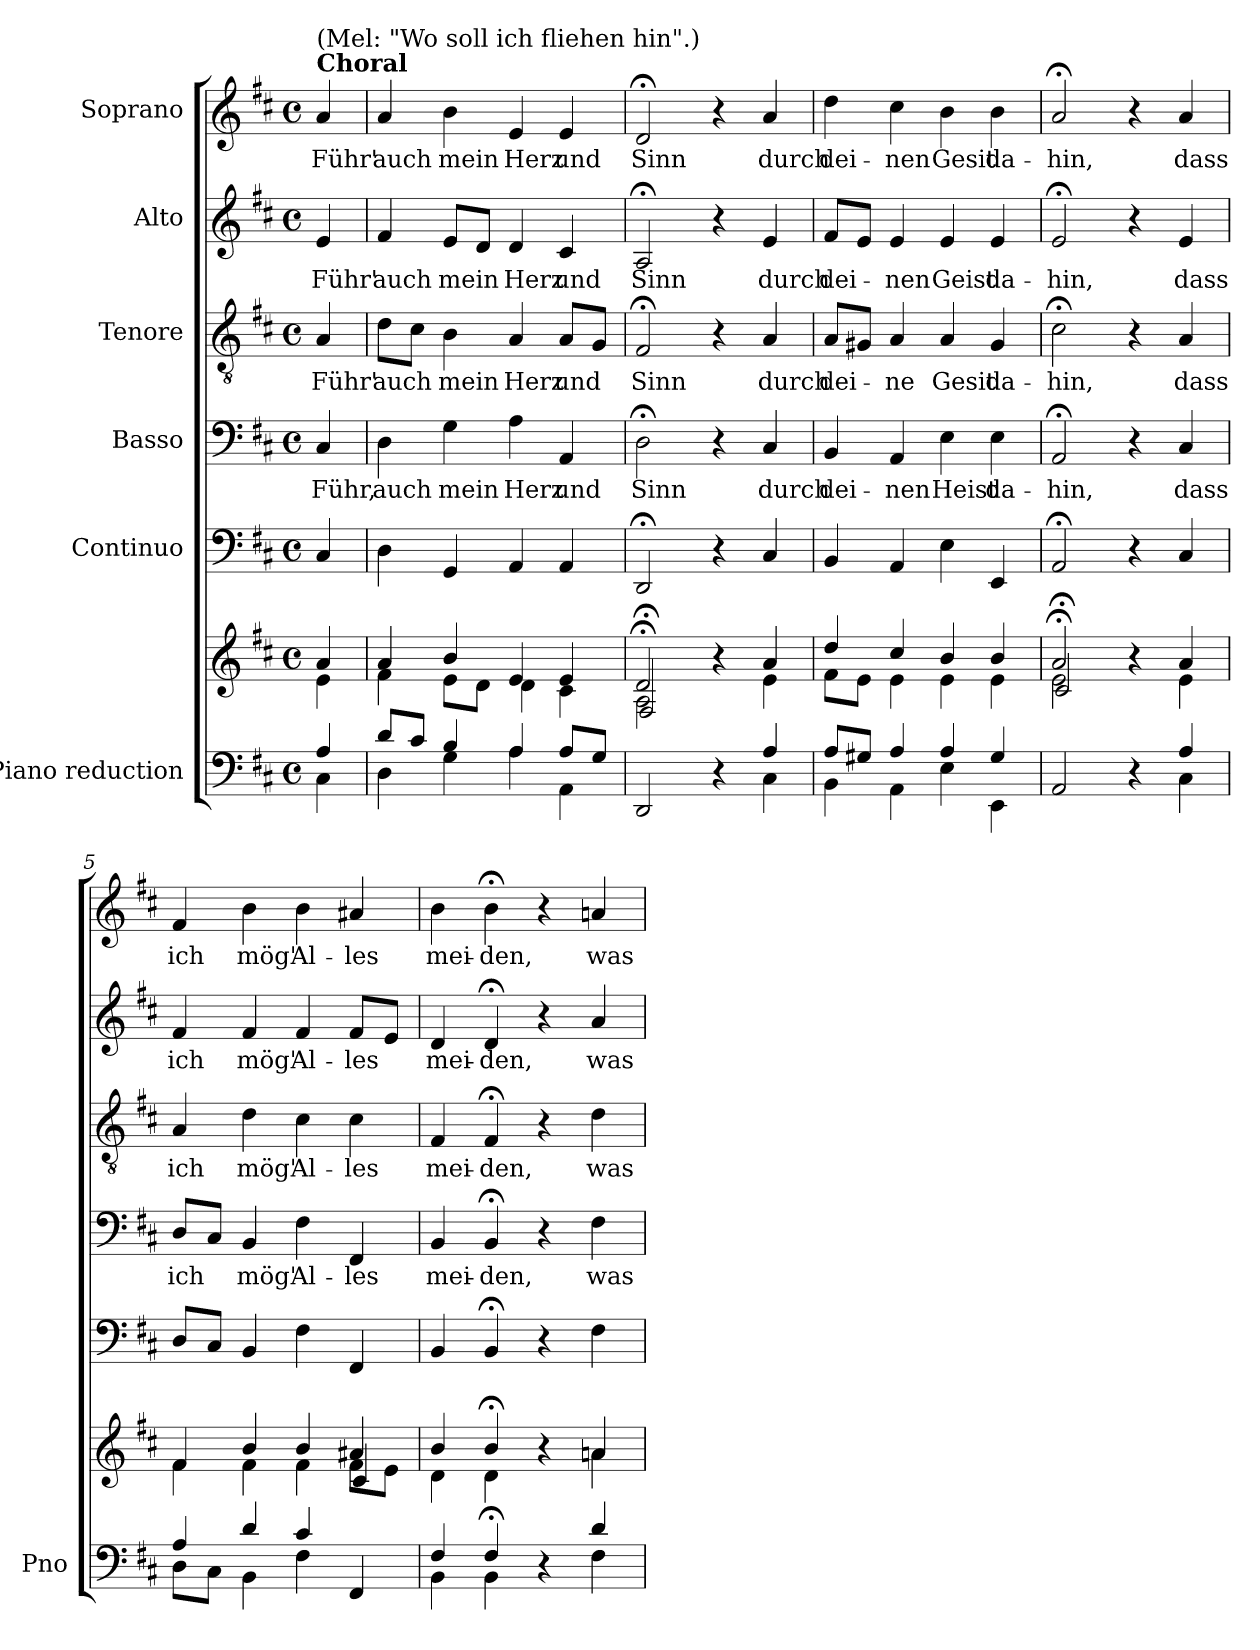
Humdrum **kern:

**kern	**kern	**kern	**kern	**text	**kern	**text	**kern	**text	**kern	**text
*part6	*part6	*part5	*part4	*part4	*part3	*part3	*part2	*part2	*part1	*part1
*staff7	*staff6	*staff5	*staff4	*staff4	*staff3	*staff3	*staff2	*staff2	*staff1	*staff1
*I"Piano reduction	*	*I"Continuo	*I"Basso	*	*I"Tenore	*	*I"Alto	*	*I"Soprano	*
*I'Pno	*	*	*	*	*	*	*	*	*	*
*stria5	*stria5	*	*	*	*	*	*	*	*	*
*clefF4	*clefG2	*clefF4	*clefF4	*	*clefGv2	*	*clefG2	*	*clefG2	*
*k[f#c#]	*k[f#c#]	*k[f#c#]	*k[f#c#]	*	*k[f#c#]	*	*k[f#c#]	*	*k[f#c#]	*
*M4/4	*M4/4	*M4/4	*M4/4	*	*M4/4	*	*M4/4	*	*M4/4	*
*met(c)	*met(c)	*met(c)	*met(c)	*	*met(c)	*	*met(c)	*	*met(c)	*
=	=	=	=	=	=	=	=	=	=	=
*^	*^	*	*	*	*	*	*	*	*	*
!	!	!	!	!	!	!	!	!	!	!	!LO:TX:a:B:t=Choral	!
!	!	!	!	!	!	!	!	!	!	!	!LO:TX:a:t=(Mel&colon; "Wo soll ich fliehen hin".)	!
!	!	!	!	!	!	!LO:LY:b	!	!LO:LY:b	!	!LO:LY:b	!	!LO:LY:b
4A/	4C#\	4a/	4e\	4C#/	4C#/	Führ,	4A/	Führ'	4e/	Führ'	4a/	Führ'
=1	=1	=1	=1	=1	=1	=1	=1	=1	=1	=1	=1	=1
!	!	!	!	!	!	!LO:LY:b	!	!LO:LY:b	!	!LO:LY:b	!	!LO:LY:b
8d/L	4D\	4a/	4f#\	4D\	4D\	auch	8d\L	auch	4f#/	auch	4a/	auch
8c#/J	.	.	.	.	.	.	8c#\J	.	.	.	.	.
!	!	!	!	!	!	!LO:LY:b	!	!LO:LY:b	!	!LO:LY:b	!	!LO:LY:b
4B/	4G\	4b/	8e\L	4GG/	4G\	mein	4B\	mein	8e/L	mein	4b\	mein
.	.	.	8d\J	.	.	.	.	.	8d/J	.	.	.
!	!	!	!	!	!	!LO:LY:b	!	!LO:LY:b	!	!LO:LY:b	!	!LO:LY:b
4A/	4A\	4e/	4d\	4AA/	4A\	Herz	4A/	Herz	4d/	Herz	4e/	Herz
!	!	!	!	!	!	!LO:LY:b	!	!LO:LY:b	!	!LO:LY:b	!	!LO:LY:b
8A/L	4AA\	4e/	4c#\	4AA/	4AA/	und	8A/L	und	4c#/	und	4e/	und
8G/J	.	.	.	.	.	.	8G/J	.	.	.	.	.
=2	=2	=2	=2	=2	=2	=2	=2	=2	=2	=2	=2	=2
*	*	*	*^	*	*	*	*	*	*	*	*	*
!	!	!	!	!	!	!	!LO:LY:b	!	!LO:LY:b	!	!LO:LY:b	!	!LO:LY:b
2ryy	2DD/	2d;</	2A\	2F#;/	2DD;</	2D;<\	Sinn	2F#;</	Sinn	2A;</	Sinn	2d;</	Sinn
4r	4ryy	4r	4ryy	2ryy	4r	4r	.	4r	.	4r	.	4r	.
!	!	!	!	!	!	!	!LO:LY:b	!	!LO:LY:b	!	!LO:LY:b	!	!LO:LY:b
4A/	4C#\	4a/	4e\	.	4C#/	4C#/	durch	4A/	durch	4e/	durch	4a/	durch
*	*	*	*v	*v	*	*	*	*	*	*	*	*	*
=3	=3	=3	=3	=3	=3	=3	=3	=3	=3	=3	=3	=3
!	!	!	!	!	!	!LO:LY:b	!	!LO:LY:b	!	!LO:LY:b	!	!LO:LY:b
8A/L	4BB\	4dd/	8f#\L	4BB/	4BB/	dei-	8A/L	dei-	8f#/L	dei-	4dd\	dei-
8G#X/J	.	.	8e\J	.	.	.	8G#X/J	.	8e/J	.	.	.
!	!	!	!	!	!	!LO:LY:b	!	!LO:LY:b	!	!LO:LY:b	!	!LO:LY:b
4A/	4AA\	4cc#/	4e\	4AA/	4AA/	-nen	4A/	-ne	4e/	-nen	4cc#\	-nen
!	!	!	!	!	!	!LO:LY:b	!	!LO:LY:b	!	!LO:LY:b	!	!LO:LY:b
4A/	4E\	4b/	4e\	4E\	4E\	Heist	4A/	Gesit	4e/	Geist	4b\	Gesit
!	!	!	!	!	!	!LO:LY:b	!	!LO:LY:b	!	!LO:LY:b	!	!LO:LY:b
4G#/	4EE\	4b/	4e\	4EE/	4E\	da-	4G#/	da-	4e/	da-	4b\	da-
=4	=4	=4	=4	=4	=4	=4	=4	=4	=4	=4	=4	=4
*	*	*	*^	*	*	*	*	*	*	*	*	*
!	!	!	!	!	!	!	!LO:LY:b	!	!LO:LY:b	!	!LO:LY:b	!	!LO:LY:b
2ryy	2AA/	2a;</	2e\	2c#;/	2AA;</	2AA;</	-hin,	2c#;<\	-hin,	2e;</	-hin,	2a;</	-hin,
4r	4ryy	4r	4ryy	2ryy	4r	4r	.	4r	.	4r	.	4r	.
!	!	!	!	!	!	!	!LO:LY:b	!	!LO:LY:b	!	!LO:LY:b	!	!LO:LY:b
4A/	4C#\	4a/	4e\	.	4C#/	4C#/	dass	4A/	dass	4e/	dass	4a/	dass
=5	=5	=5	=5	=5	=5	=5	=5	=5	=5	=5	=5	=5	=5
!	!	!	!	!	!	!	!LO:LY:b	!	!LO:LY:b	!	!LO:LY:b	!	!LO:LY:b
4A/	8D\L	4f#/	4f#\	2.ryy	8D/L	8D/L	ich	4A/	ich	4f#/	ich	4f#/	ich
.	8C#\J	.	.	.	8C#/J	8C#/J	.	.	.	.	.	.	.
!	!	!	!	!	!	!	!LO:LY:b	!	!LO:LY:b	!	!LO:LY:b	!	!LO:LY:b
4d/	4BB\	4b/	4f#\	.	4BB/	4BB/	mög'	4d\	mög'	4f#/	mög'	4b\	mög'
!	!	!	!	!	!	!	!LO:LY:b	!	!LO:LY:b	!	!LO:LY:b	!	!LO:LY:b
4c#/	4F#\	4b/	4f#\	.	4F#\	4F#\	Al-	4c#\	Al-	4f#/	Al-	4b\	Al-
!	!	!	!	!	!	!	!LO:LY:b	!	!LO:LY:b	!	!LO:LY:b	!	!LO:LY:b
4ryy	4FF#/	4a#X/	8f#\L	4c#/	4FF#/	4FF#/	-les	4c#\	-les	8f#/L	-les	4a#X/	-les
.	.	.	8e\J	.	.	.	.	.	.	8e/J	.	.	.
*	*	*	*v	*v	*	*	*	*	*	*	*	*	*
=6	=6	=6	=6	=6	=6	=6	=6	=6	=6	=6	=6	=6
!	!	!	!	!	!	!LO:LY:b	!	!LO:LY:b	!	!LO:LY:b	!	!LO:LY:b
4F#/	4BB\	4b/	4d\	4BB/	4BB/	mei-	4F#/	mei-	4d/	mei-	4b\	mei-
!	!	!	!	!	!	!LO:LY:b	!	!LO:LY:b	!	!LO:LY:b	!	!LO:LY:b
4F#;/	4BB\	4b;</	4d\	4BB;</	4BB;</	-den,	4F#;</	-den,	4d;</	-den,	4b;<\	-den,
4r	4ryy	4r	4ryy	4r	4r	.	4r	.	4r	.	4r	.
!	!	!	!	!	!	!LO:LY:b	!	!LO:LY:b	!	!LO:LY:b	!	!LO:LY:b
4d/	4F#\	4an/	4a\	4F#\	4F#\	was	4d\	was	4a/	was	4an/	was
*v	*v	*	*	*	*	*	*	*	*	*	*	*
*	*v	*v	*	*	*	*	*	*	*	*	*
=	=	=	=	=	=	=	=	=	=	=
*-	*-	*-	*-	*-	*-	*-	*-	*-	*-	*-
